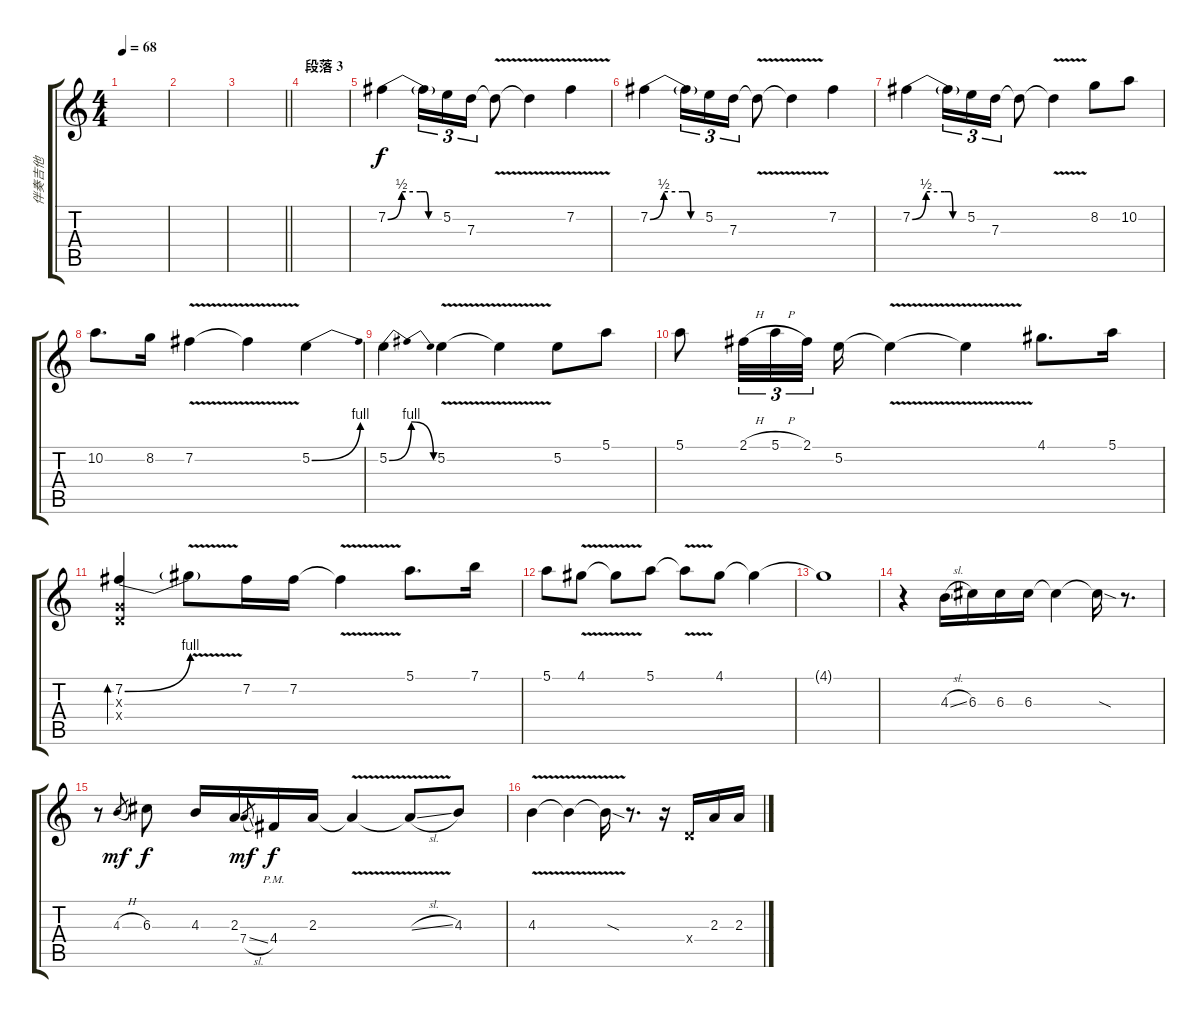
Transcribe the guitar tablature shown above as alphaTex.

\track ("伴奏吉他" "伴奏吉他") {instrument overdrivenguitar}
\staff {score tabs}
\tuning (E4 B3 G3 D3 A2 E2) {hide}
\ts (4 4)
\tempo 68
\clef g2
\ks c
|
|
\barLineRight lightlight
|
\section ("" "段落 3")
|
7.2{be (custom 0 0 15 2 35 2 41 2 44 0 48 0 55 0 60 0)}.4{volume 8} 7.2{t}.16{tu (3 2)} 5.2.16{tu (3 2)} 7.3.16{tu (3 2)} 7.3{v t}.8 7.3{t}.4 7.2{v}.4{txt ""} |
7.2{be (custom 0 0 15 2 35 2 41 2 44 0 48 0 55 0 60 0)}.4 7.2{t}.16{tu (3 2)} 5.2.16{tu (3 2)} 7.3.16{tu (3 2)} 7.3{v t}.8 7.3{t}.4 7.2.4 |
7.2{be (custom 0 0 15 2 35 2 41 2 44 0 48 0 55 0 60 0)}.4 7.2{t}.16{tu (3 2)} 5.2.16{tu (3 2)} 7.3.16{tu (3 2)} 7.3{t}.8 7.3{v t}.4 8.2.8 10.2.8 |
10.2.8{d} 8.2.16 7.2{v}.4 7.2{t}.4 5.2{be (bend 0 0 60 4)}.4 |
5.2{be (bendrelease 0 0 5 4 15 4 60 0)}.4 5.2{v}.4 5.2{t}.4 5.2.8 5.1.8 |
5.1.8 2.1{h}.32{tu (3 2)} 5.1{h}.32{tu (3 2)} 2.1.32{tu (3 2) beam splitsecondary} 5.2.16 5.2{v t}.4 5.2{t}.4 4.1.8{d} 5.1.16 |
(7.2{be (bend 0 0 60 4)} 0.3{x} 0.4{x}).4{bd 60} 7.2{v t}.8 7.2.16 7.2.16 7.2{v t}.4 5.1.8{d} 7.1.16 |
5.1.8 4.1{v}.8 4.1{t}.8 5.1.8 5.1{v t}.8 4.1.8 4.1{t}.4 |
4.1{t}.1 |
r.4{volume 4 balance 5 instrument overdrivenguitar} 4.3{sl}.16 6.3.16 6.3.16 6.3.16 6.3{t}.4 6.3{sod t}.16 r.8{d} |
r.8 4.3{h}.8{gr dy mf} 6.3.8{dy f} 4.3.16 2.3.16 7.4{sl}.8{gr dy mf} 4.4{pm}.16{dy f} 2.3.16 2.3{v t}.4 2.3{sl t}.8 4.3.8 |
4.3{v}.4 4.3{v t}.4 4.3{sod t}.16 r.8{d} r.16 0.4{x}.16 2.3.16 2.3.16
